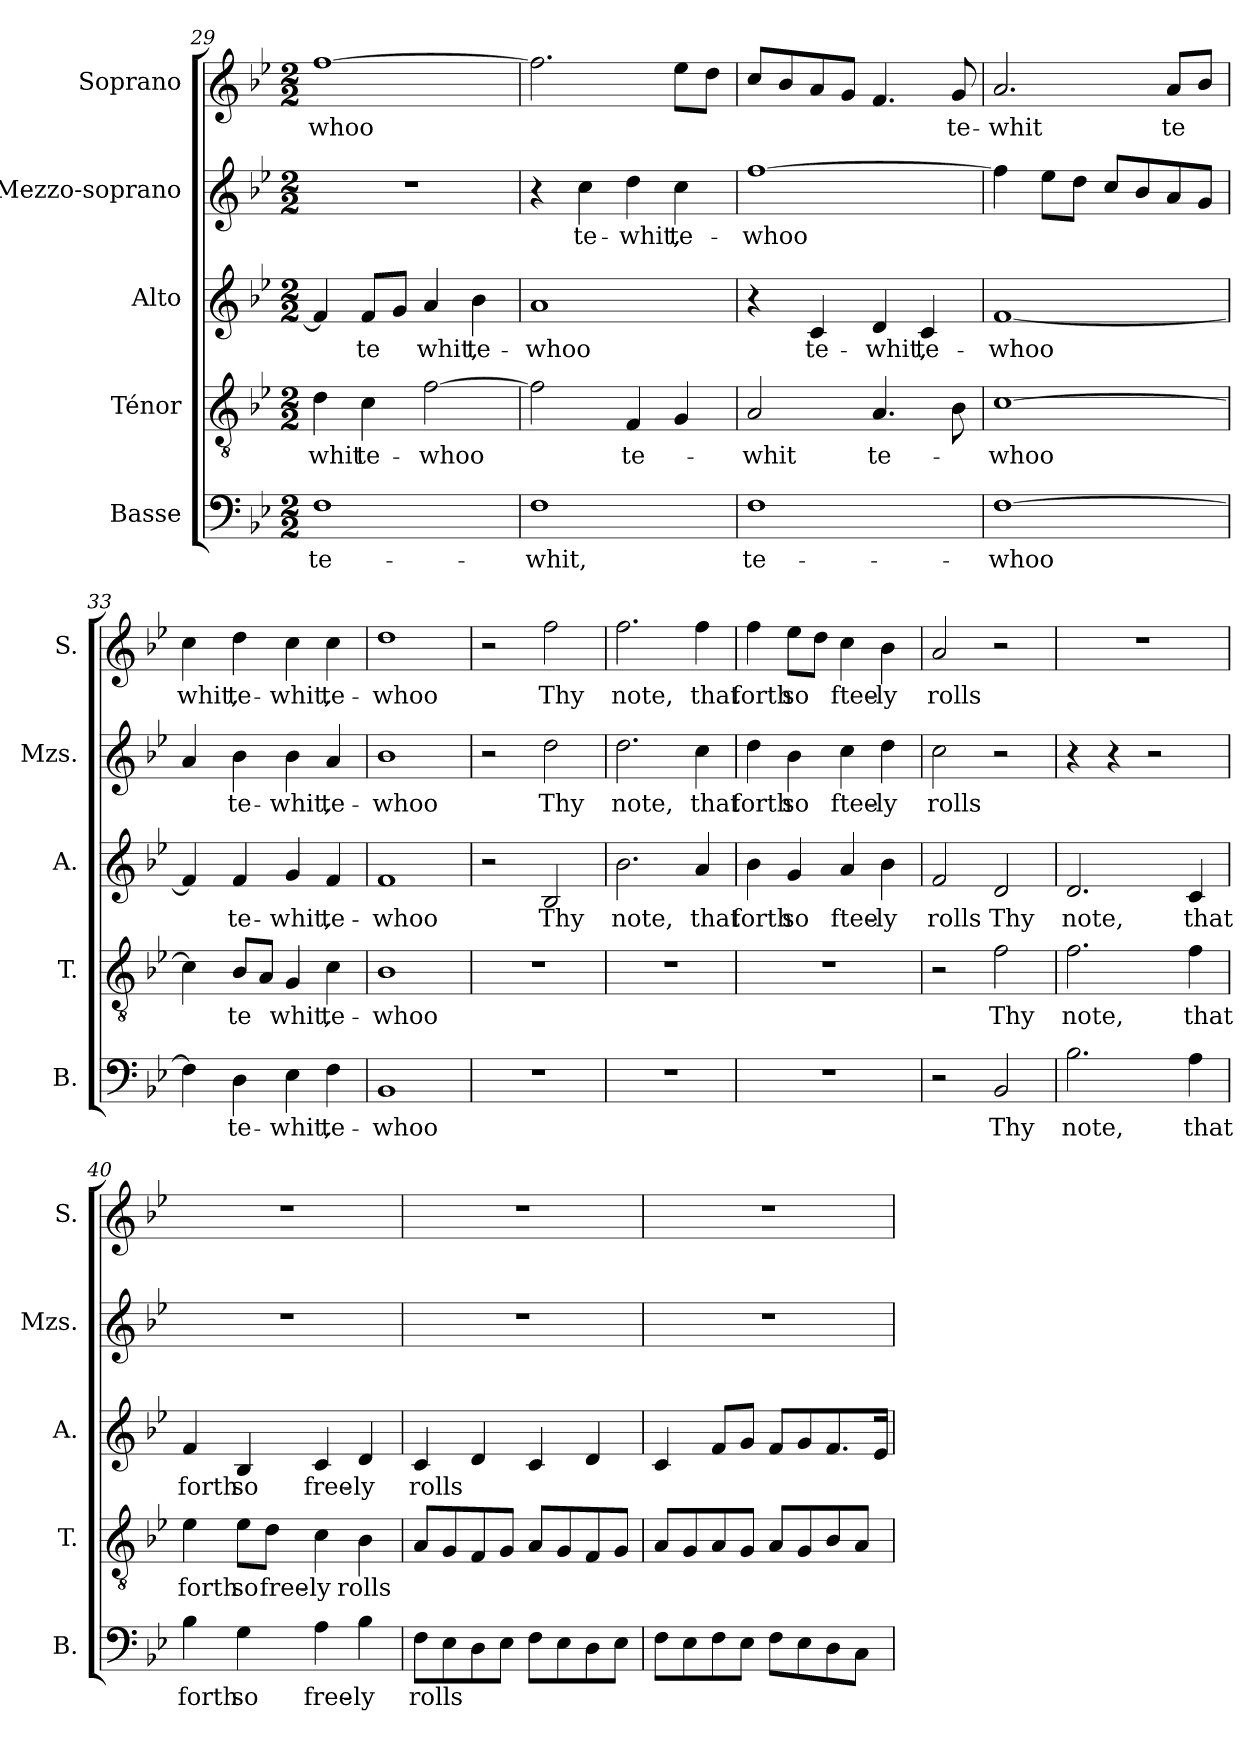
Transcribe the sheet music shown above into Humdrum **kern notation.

**kern	**text	**kern	**text	**kern	**text	**kern	**text	**kern	**text
*part5	*part5	*part4	*part4	*part3	*part3	*part2	*part2	*part1	*part1
*staff5	*staff5	*staff4	*staff4	*staff3	*staff3	*staff2	*staff2	*staff1	*staff1
*I"Basse	*	*I"Ténor	*	*I"Alto	*	*I"Mezzo-soprano	*	*I"Soprano	*
*I'B.	*	*I'T.	*	*I'A.	*	*I'Mzs.	*	*I'S.	*
*clefF4	*	*clefGv2	*	*clefG2	*	*clefG2	*	*clefG2	*
*k[b-e-]	*	*k[b-e-]	*	*k[b-e-]	*	*k[b-e-]	*	*k[b-e-]	*
*M2/2	*	*M2/2	*	*M2/2	*	*M2/2	*	*M2/2	*
=29	=29	=29	=29	=29	=29	=29	=29	=29	=29
!	!LO:LY:b	!	!LO:LY:b	!	!	!	!	!	!LO:LY:b
1F	te-	4d\	whit	4f/]	.	1r	.	[1ff	whoo
!	!	!	!LO:LY:b	!	!LO:LY:b	!	!	!	!
.	.	4c\	te-	8f/L	te	.	.	.	.
.	.	.	.	8g/J	.	.	.	.	.
!	!	!	!LO:LY:b	!	!LO:LY:b	!	!	!	!
.	.	[2f\	-whoo	4a/	whit,	.	.	.	.
!	!	!	!	!	!LO:LY:b	!	!	!	!
.	.	.	.	4b-\	te-	.	.	.	.
=30	=30	=30	=30	=30	=30	=30	=30	=30	=30
!	!LO:LY:b	!	!	!	!LO:LY:b	!	!	!	!
1F	-whit,	2f\]	.	1a	-whoo	4r	.	2.ff\]	.
!	!	!	!	!	!	!	!LO:LY:b	!	!
.	.	.	.	.	.	4cc\	te-	.	.
!	!	!	!LO:LY:b	!	!	!	!LO:LY:b	!	!
.	.	4F/	te-	.	.	4dd\	-whit,	.	.
!	!	!	!	!	!	!	!LO:LY:b	!	!
.	.	4G/	.	.	.	4cc\	te-	8ee-\L	.
.	.	.	.	.	.	.	.	8dd\J	.
=31	=31	=31	=31	=31	=31	=31	=31	=31	=31
!	!LO:LY:b	!	!LO:LY:b	!	!	!	!LO:LY:b	!	!
1F	te-	2A/	-whit	4r	.	[1ff	-whoo	8cc/L	.
.	.	.	.	.	.	.	.	8b-/	.
!	!	!	!	!	!LO:LY:b	!	!	!	!
.	.	.	.	4c/	te-	.	.	8a/	.
.	.	.	.	.	.	.	.	8g/J	.
!	!	!	!LO:LY:b	!	!LO:LY:b	!	!	!	!
.	.	4.A/	te-	4d/	-whit,	.	.	4.f/	.
!	!	!	!	!	!LO:LY:b	!	!	!	!
.	.	.	.	4c/	te-	.	.	.	.
!	!	!	!	!	!	!	!	!	!LO:LY:b
.	.	8B-\	.	.	.	.	.	8g/	te-
!!LO:PB:g=z
=32	=32	=32	=32	=32	=32	=32	=32	=32	=32
!	!LO:LY:b	!	!LO:LY:b	!	!LO:LY:b	!	!	!	!LO:LY:b
[1F	-whoo	[1c	-whoo	[1f	-whoo	4ff\]	.	2.a/	-whit
.	.	.	.	.	.	8ee-\L	.	.	.
.	.	.	.	.	.	8dd\J	.	.	.
.	.	.	.	.	.	8cc/L	.	.	.
.	.	.	.	.	.	8b-/	.	.	.
!	!	!	!	!	!	!	!	!	!LO:LY:b
.	.	.	.	.	.	8a/	.	8a/L	te
.	.	.	.	.	.	8g/J	.	8b-/J	.
=33	=33	=33	=33	=33	=33	=33	=33	=33	=33
!	!	!	!	!	!	!	!	!	!LO:LY:b
4F\]	.	4c\]	.	4f/]	.	4a/	.	4cc\	whit,
!	!LO:LY:b	!	!LO:LY:b	!	!LO:LY:b	!	!LO:LY:b	!	!LO:LY:b
4D\	te-	8B-/L	te	4f/	te-	4b-\	te-	4dd\	te-
.	.	8A/J	.	.	.	.	.	.	.
!	!LO:LY:b	!	!LO:LY:b	!	!LO:LY:b	!	!LO:LY:b	!	!LO:LY:b
4E-\	-whit,	4G/	whit,	4g/	-whit,	4b-\	-whit,	4cc\	-whit,
!	!LO:LY:b	!	!LO:LY:b	!	!LO:LY:b	!	!LO:LY:b	!	!LO:LY:b
4F\	te-	4c\	te-	4f/	te-	4a/	te-	4cc\	te-
=34	=34	=34	=34	=34	=34	=34	=34	=34	=34
!	!LO:LY:b	!	!LO:LY:b	!	!LO:LY:b	!	!LO:LY:b	!	!LO:LY:b
1BB-	-whoo	1B-	-whoo	1f	-whoo	1b-	-whoo	1dd	-whoo
=35	=35	=35	=35	=35	=35	=35	=35	=35	=35
1r	.	1r	.	2r	.	2r	.	2r	.
!	!	!	!	!	!LO:LY:b	!	!LO:LY:b	!	!LO:LY:b
.	.	.	.	2B-/	Thy	2dd\	Thy	2ff\	Thy
=36	=36	=36	=36	=36	=36	=36	=36	=36	=36
!	!	!	!	!	!LO:LY:b	!	!LO:LY:b	!	!LO:LY:b
1r	.	1r	.	2.b-\	note,	2.dd\	note,	2.ff\	note,
!	!	!	!	!	!LO:LY:b	!	!LO:LY:b	!	!LO:LY:b
.	.	.	.	4a/	that	4cc\	that	4ff\	that
=37	=37	=37	=37	=37	=37	=37	=37	=37	=37
!	!	!	!	!	!LO:LY:b	!	!LO:LY:b	!	!LO:LY:b
1r	.	1r	.	4b-\	forth	4dd\	forth	4ff\	forth
!	!	!	!	!	!LO:LY:b	!	!LO:LY:b	!	!LO:LY:b
.	.	.	.	4g/	-so	4b-\	-so	8ee-\L	-so
.	.	.	.	.	.	.	.	8dd\J	.
!	!	!	!	!	!LO:LY:b	!	!LO:LY:b	!	!LO:LY:b
.	.	.	.	4a/	ftee-	4cc\	ftee-	4cc\	ftee-
!	!	!	!	!	!LO:LY:b	!	!LO:LY:b	!	!LO:LY:b
.	.	.	.	4b-\	-ly	4dd\	-ly	4b-\	-ly
=38	=38	=38	=38	=38	=38	=38	=38	=38	=38
!	!	!	!	!	!LO:LY:b	!	!LO:LY:b	!	!LO:LY:b
2r	.	2r	.	2f/	rolls	2cc\	-rolls	2a/	rolls
!	!LO:LY:b	!	!LO:LY:b	!	!LO:LY:b	!	!	!	!
2BB-/	Thy	2f\	Thy	2d/	Thy	2r	.	2r	.
!!LO:LB:g=z
=39	=39	=39	=39	=39	=39	=39	=39	=39	=39
!	!LO:LY:b	!	!LO:LY:b	!	!LO:LY:b	!	!	!	!
2.B-\	note,	2.f\	note,	2.d/	note,	4r	.	1r	.
.	.	.	.	.	.	4r	.	.	.
.	.	.	.	.	.	2r	.	.	.
!	!LO:LY:b	!	!LO:LY:b	!	!LO:LY:b	!	!	!	!
4A\	that	4f\	that	4c/	that	.	.	.	.
=40	=40	=40	=40	=40	=40	=40	=40	=40	=40
!	!LO:LY:b	!	!LO:LY:b	!	!LO:LY:b	!	!	!	!
4B-\	forth	4e-\	forth	4f/	forth	1r	.	1r	.
!	!LO:LY:b	!	!LO:LY:b	!	!LO:LY:b	!	!	!	!
4G\	so	8e-\L	so	4B-/	so	.	.	.	.
!	!	!	!LO:LY:b	!	!	!	!	!	!
.	.	8d\J	free-	.	.	.	.	.	.
!	!LO:LY:b	!	!LO:LY:b	!	!LO:LY:b	!	!	!	!
4A\	free-	4c\	-ly	4c/	free-	.	.	.	.
!	!LO:LY:b	!	!LO:LY:b	!	!LO:LY:b	!	!	!	!
4B-\	-ly	4B-\	rolls	4d/	-ly	.	.	.	.
=41	=41	=41	=41	=41	=41	=41	=41	=41	=41
!	!LO:LY:b	!	!	!	!LO:LY:b	!	!	!	!
8F\L	rolls	8A/L	.	4c/	rolls	1r	.	1r	.
8E-\	.	8G/	.	.	.	.	.	.	.
8D\	.	8F/	.	4d/	.	.	.	.	.
8E-\J	.	8G/J	.	.	.	.	.	.	.
8F\L	.	8A/L	.	4c/	.	.	.	.	.
8E-\	.	8G/	.	.	.	.	.	.	.
8D\	.	8F/	.	4d/	.	.	.	.	.
8E-\J	.	8G/J	.	.	.	.	.	.	.
=42	=42	=42	=42	=42	=42	=42	=42	=42	=42
8F\L	.	8A/L	.	4c/	.	1r	.	1r	.
8E-\	.	8G/	.	.	.	.	.	.	.
8F\	.	8A/	.	8f/L	.	.	.	.	.
8E-\J	.	8G/J	.	8g/J	.	.	.	.	.
8F\L	.	8A/L	.	8f/L	.	.	.	.	.
8E-\	.	8G/	.	8g/	.	.	.	.	.
8D\	.	8B-/	.	8.f/	.	.	.	.	.
8C\J	.	8A/J	.	.	.	.	.	.	.
.	.	.	.	16e-/Jk	.	.	.	.	.
=	=	=	=	=	=	=	=	=	=
*-	*-	*-	*-	*-	*-	*-	*-	*-	*-
